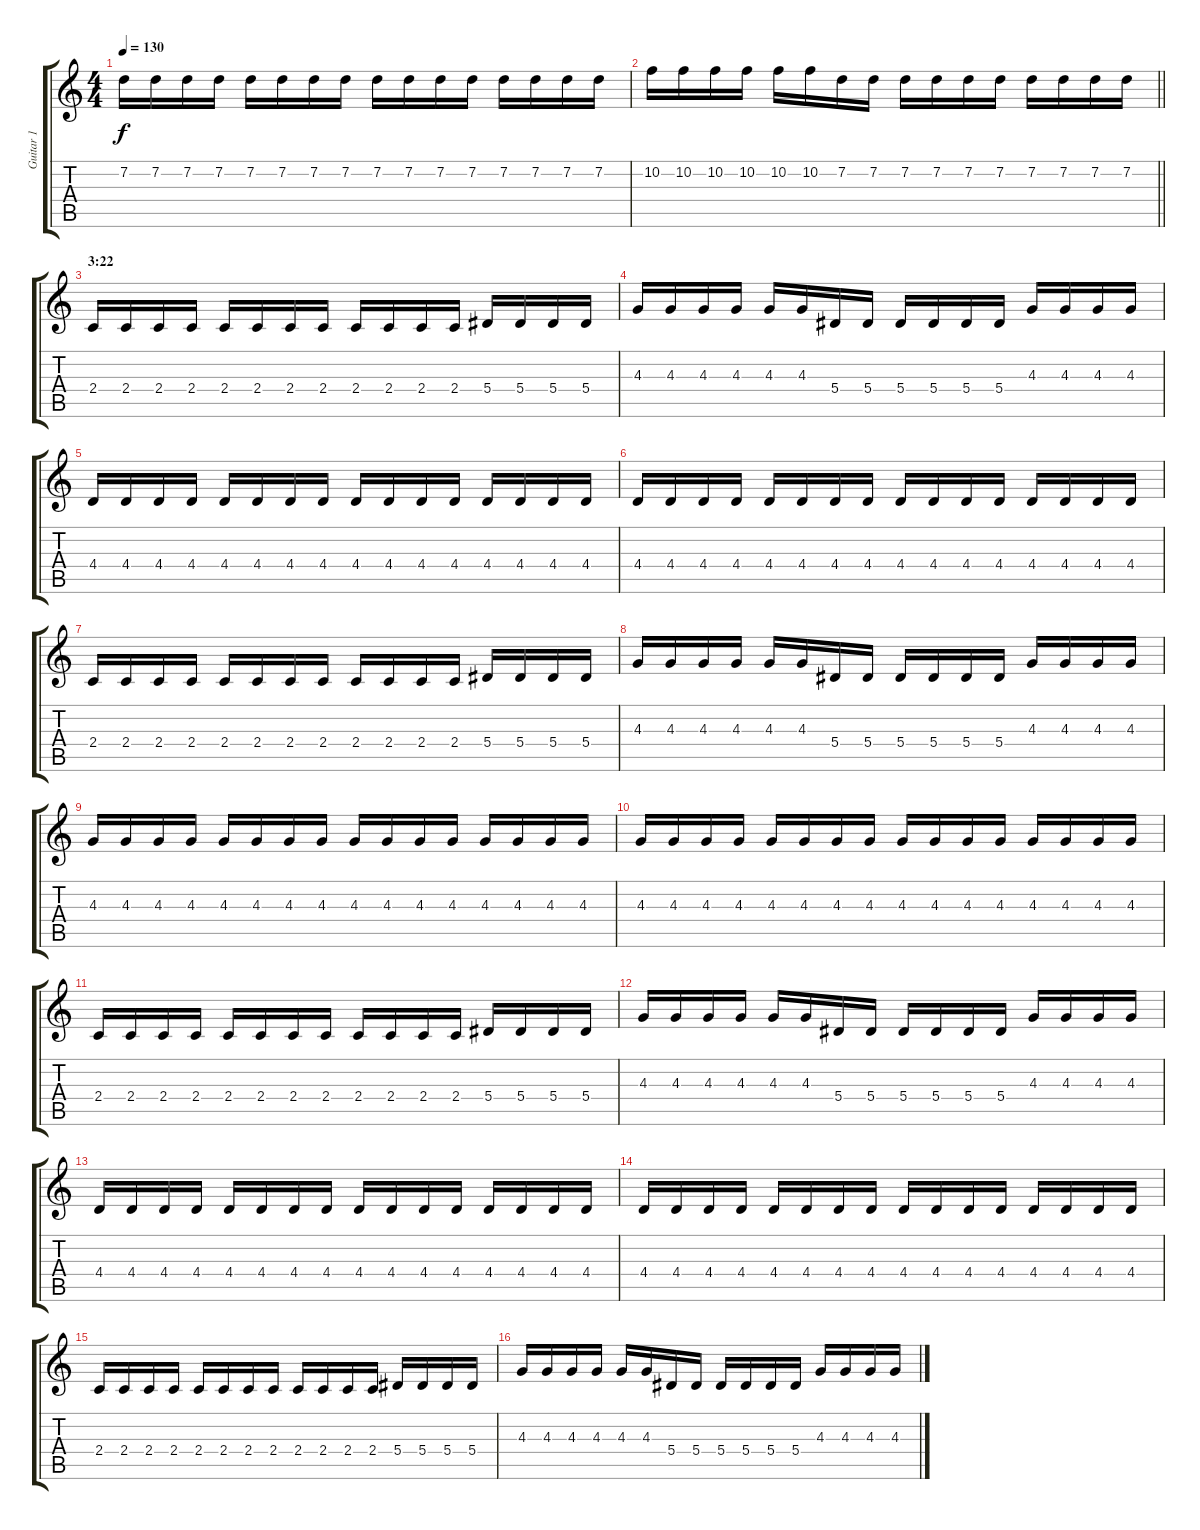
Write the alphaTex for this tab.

\track ("Guitar 1" "Guitar 1") {instrument distortionguitar}
\staff {score tabs}
\tuning (C4 G3 Eb3 Bb2 F2 C2) {hide}
\ts (4 4)
\tempo 130
\clef g2
\ks c
7.2.16{dy f} 7.2.16 7.2.16 7.2.16 7.2.16 7.2.16 7.2.16 7.2.16 7.2.16 7.2.16 7.2.16 7.2.16 7.2.16 7.2.16 7.2.16 7.2.16 |
\barLineRight lightlight
10.2.16 10.2.16 10.2.16 10.2.16 10.2.16 10.2.16 7.2.16 7.2.16 7.2.16 7.2.16 7.2.16 7.2.16 7.2.16 7.2.16 7.2.16 7.2.16 |
\section ("" "3:22")
2.4.16 2.4.16 2.4.16 2.4.16 2.4.16 2.4.16 2.4.16 2.4.16 2.4.16 2.4.16 2.4.16 2.4.16 5.4.16 5.4.16 5.4.16 5.4.16 |
4.3.16 4.3.16 4.3.16 4.3.16 4.3.16 4.3.16 5.4.16 5.4.16 5.4.16 5.4.16 5.4.16 5.4.16 4.3.16 4.3.16 4.3.16 4.3.16 |
4.4.16 4.4.16 4.4.16 4.4.16 4.4.16 4.4.16 4.4.16 4.4.16 4.4.16 4.4.16 4.4.16 4.4.16 4.4.16 4.4.16 4.4.16 4.4.16 |
4.4.16 4.4.16 4.4.16 4.4.16 4.4.16 4.4.16 4.4.16 4.4.16 4.4.16 4.4.16 4.4.16 4.4.16 4.4.16 4.4.16 4.4.16 4.4.16 |
2.4.16 2.4.16 2.4.16 2.4.16 2.4.16 2.4.16 2.4.16 2.4.16 2.4.16 2.4.16 2.4.16 2.4.16 5.4.16 5.4.16 5.4.16 5.4.16 |
4.3.16 4.3.16 4.3.16 4.3.16 4.3.16 4.3.16 5.4.16 5.4.16 5.4.16 5.4.16 5.4.16 5.4.16 4.3.16 4.3.16 4.3.16 4.3.16 |
4.3.16 4.3.16 4.3.16 4.3.16 4.3.16 4.3.16 4.3.16 4.3.16 4.3.16 4.3.16 4.3.16 4.3.16 4.3.16 4.3.16 4.3.16 4.3.16 |
4.3.16 4.3.16 4.3.16 4.3.16 4.3.16 4.3.16 4.3.16 4.3.16 4.3.16 4.3.16 4.3.16 4.3.16 4.3.16 4.3.16 4.3.16 4.3.16 |
2.4.16 2.4.16 2.4.16 2.4.16 2.4.16 2.4.16 2.4.16 2.4.16 2.4.16 2.4.16 2.4.16 2.4.16 5.4.16 5.4.16 5.4.16 5.4.16 |
4.3.16 4.3.16 4.3.16 4.3.16 4.3.16 4.3.16 5.4.16 5.4.16 5.4.16 5.4.16 5.4.16 5.4.16 4.3.16 4.3.16 4.3.16 4.3.16 |
4.4.16 4.4.16 4.4.16 4.4.16 4.4.16 4.4.16 4.4.16 4.4.16 4.4.16 4.4.16 4.4.16 4.4.16 4.4.16 4.4.16 4.4.16 4.4.16 |
4.4.16 4.4.16 4.4.16 4.4.16 4.4.16 4.4.16 4.4.16 4.4.16 4.4.16 4.4.16 4.4.16 4.4.16 4.4.16 4.4.16 4.4.16 4.4.16 |
2.4.16 2.4.16 2.4.16 2.4.16 2.4.16 2.4.16 2.4.16 2.4.16 2.4.16 2.4.16 2.4.16 2.4.16 5.4.16 5.4.16 5.4.16 5.4.16 |
4.3.16 4.3.16 4.3.16 4.3.16 4.3.16 4.3.16 5.4.16 5.4.16 5.4.16 5.4.16 5.4.16 5.4.16 4.3.16 4.3.16 4.3.16 4.3.16
